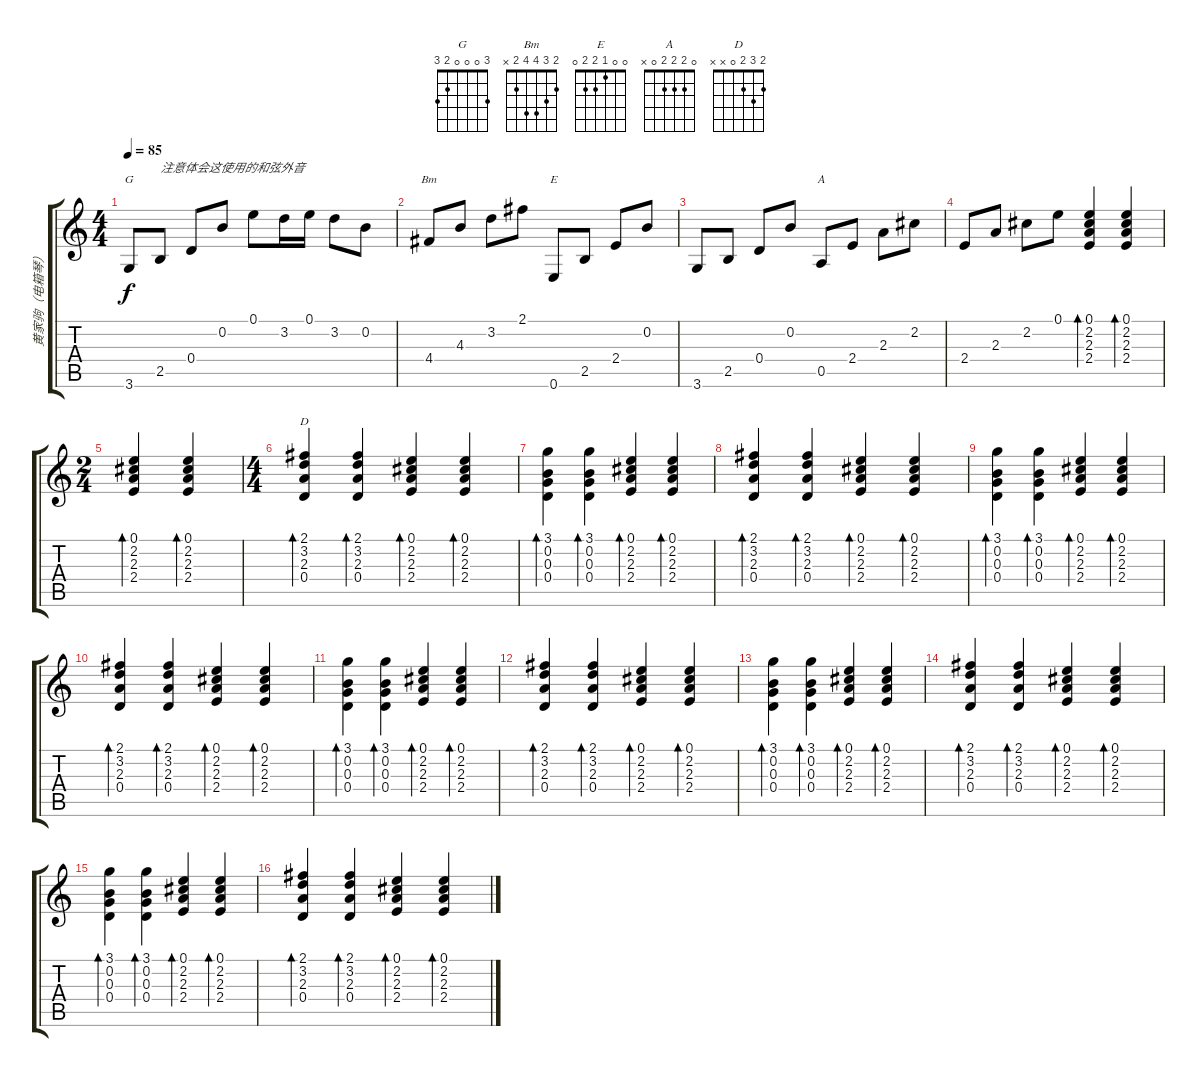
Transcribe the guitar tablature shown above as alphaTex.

\track ("黄家驹（电箱琴）" "黄家驹（电箱琴）") {instrument acousticguitarsteel}
\staff {score tabs}
\tuning (E4 B3 G3 D3 A2 E2) {hide}
\chord ("G" 3 0 0 0 2 3)
\chord ("Bm" 2 3 4 4 2 x)
\chord ("E" 0 0 1 2 2 0)
\chord ("A" 0 2 2 2 0 x)
\chord ("D" 2 3 2 0 x x)
\ts (4 4)
\tempo 85
\clef g2
\ks c
3.6.8{ch "G" dy f} 2.5.8{txt "注意体会这使用的和弦外音"} 0.4.8 0.2.8 0.1.8 3.2.16 0.1.16 3.2.8 0.2.8 |
4.4.8{ch "Bm"} 4.3.8 3.2.8 2.1.8 0.6.8{ch "E"} 2.5.8 2.4.8 0.2.8 |
3.6.8 2.5.8 0.4.8 0.2.8 0.5.8{ch "A"} 2.4.8 2.3.8 2.2.8 |
2.4.8 2.3.8 2.2.8 0.1.8 (0.1 2.2 2.3 2.4).4{bd 60 volume 10} (0.1 2.2 2.3 2.4).4{bd 60} |
\ts (2 4)
(0.1 2.2 2.3 2.4).4{bd 60} (0.1 2.2 2.3 2.4).4{bd 60} |
\ts (4 4)
(2.1 3.2 2.3 0.4).4{bd 60 ch "D"} (2.1 3.2 2.3 0.4).4{bd 60} (0.1 2.2 2.3 2.4).4{bd 60} (0.1 2.2 2.3 2.4).4{bd 60} |
(3.1 0.2 0.3 0.4).4{bd 60} (3.1 0.2 0.3 0.4).4{bd 60} (0.1 2.2 2.3 2.4).4{bd 60} (0.1 2.2 2.3 2.4).4{bd 60} |
(2.1 3.2 2.3 0.4).4{bd 60} (2.1 3.2 2.3 0.4).4{bd 60} (0.1 2.2 2.3 2.4).4{bd 60} (0.1 2.2 2.3 2.4).4{bd 60} |
(3.1 0.2 0.3 0.4).4{bd 60} (3.1 0.2 0.3 0.4).4{bd 60} (0.1 2.2 2.3 2.4).4{bd 60} (0.1 2.2 2.3 2.4).4{bd 60} |
(2.1 3.2 2.3 0.4).4{bd 60} (2.1 3.2 2.3 0.4).4{bd 60} (0.1 2.2 2.3 2.4).4{bd 60} (0.1 2.2 2.3 2.4).4{bd 60} |
(3.1 0.2 0.3 0.4).4{bd 60} (3.1 0.2 0.3 0.4).4{bd 60} (0.1 2.2 2.3 2.4).4{bd 60} (0.1 2.2 2.3 2.4).4{bd 60} |
(2.1 3.2 2.3 0.4).4{bd 60} (2.1 3.2 2.3 0.4).4{bd 60} (0.1 2.2 2.3 2.4).4{bd 60} (0.1 2.2 2.3 2.4).4{bd 60} |
(3.1 0.2 0.3 0.4).4{bd 60} (3.1 0.2 0.3 0.4).4{bd 60} (0.1 2.2 2.3 2.4).4{bd 60} (0.1 2.2 2.3 2.4).4{bd 60} |
(2.1 3.2 2.3 0.4).4{bd 60} (2.1 3.2 2.3 0.4).4{bd 60} (0.1 2.2 2.3 2.4).4{bd 60} (0.1 2.2 2.3 2.4).4{bd 60} |
(3.1 0.2 0.3 0.4).4{bd 60} (3.1 0.2 0.3 0.4).4{bd 60} (0.1 2.2 2.3 2.4).4{bd 60} (0.1 2.2 2.3 2.4).4{bd 60} |
(2.1 3.2 2.3 0.4).4{bd 60} (2.1 3.2 2.3 0.4).4{bd 60} (0.1 2.2 2.3 2.4).4{bd 60} (0.1 2.2 2.3 2.4).4{bd 60}
